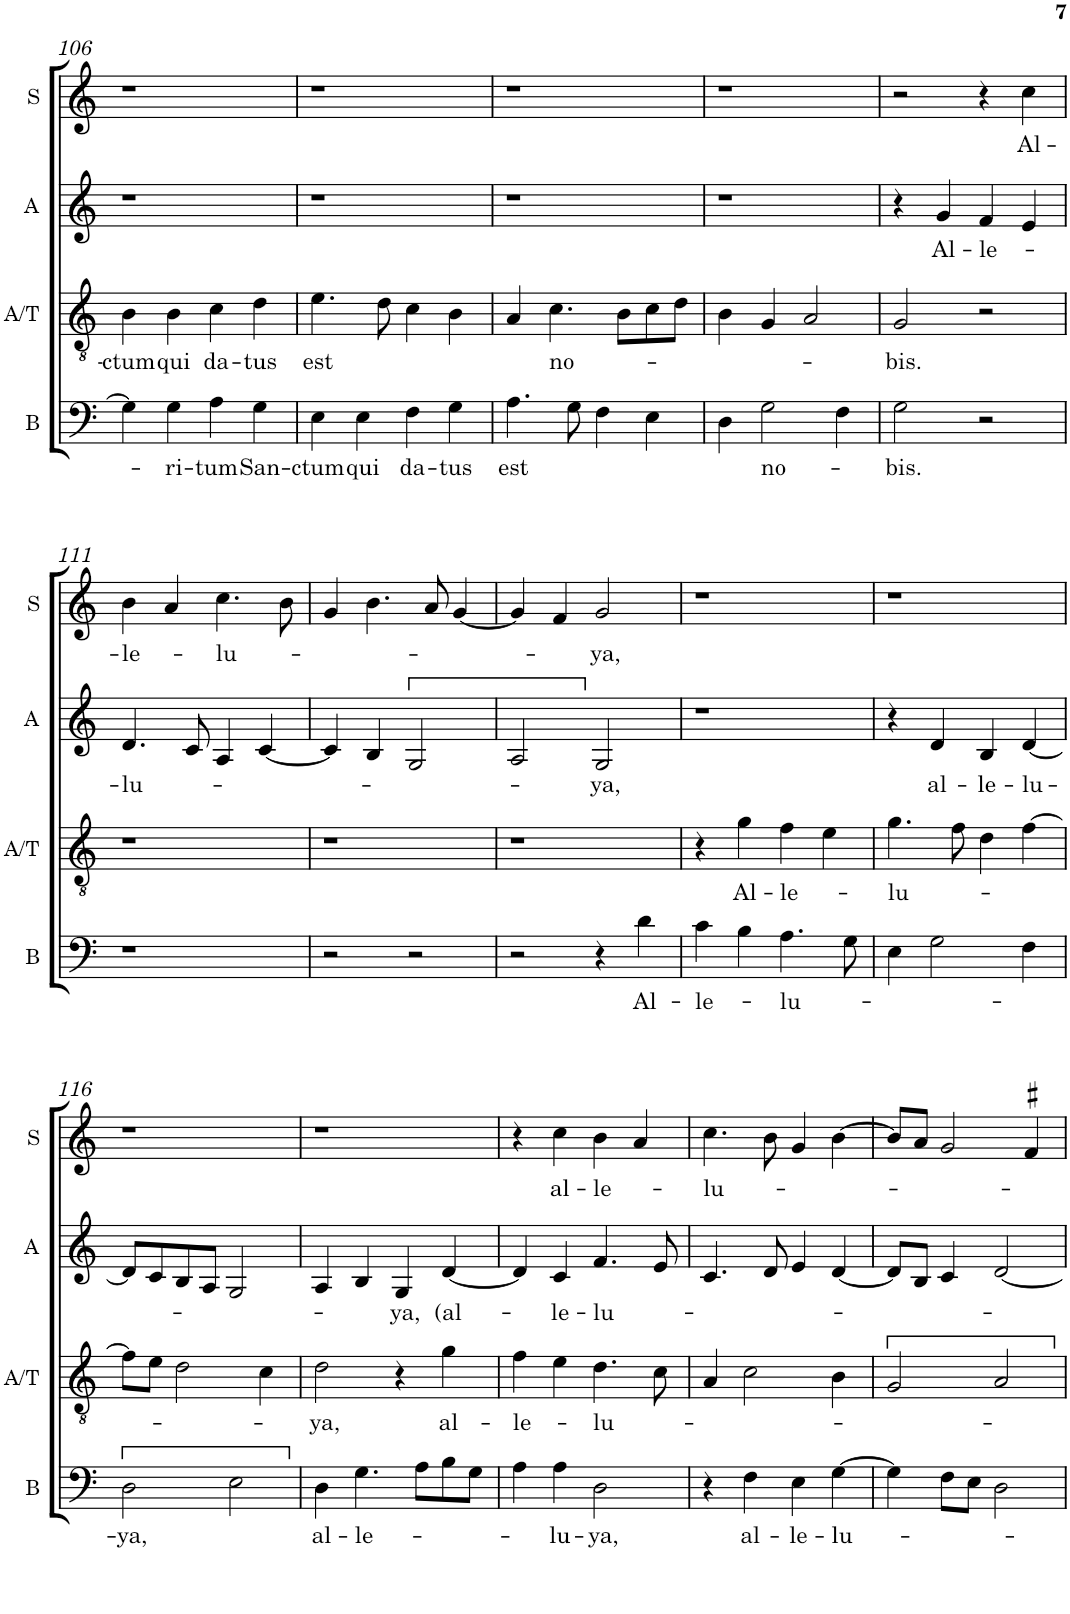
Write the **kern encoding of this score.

**kern	**text	**kern	**text	**kern	**text	**kern	**text
*part4	*part4	*part3	*part3	*part2	*part2	*part1	*part1
*staff4	*staff4	*staff3	*staff3	*staff2	*staff2	*staff1	*staff1
*I"B	*	*I"A/T	*	*I"A	*	*I"S	*
*I'B	*	*I'A/T	*	*I'A	*	*I'S	*
!!LO:PB:g=z
*clefF4	*	*clefGv2	*	*clefG2	*	*clefG2	*
*	*	*	*	*Trd4c7	*	*	*
*k[]	*	*k[]	*	*k[]	*	*k[]	*
*M2/2	*	*M2/2	*	*M2/2	*	*M2/2	*
*met(c|)	*	*met(c|)	*	*met(c|)	*	*met(c|)	*
=106	=106	=106	=106	=106	=106	=106	=106
!	!	!	!LO:LY:b	!	!	!	!
4G\]	.	4B\	-ctum	1r	.	1r	.
!	!LO:LY:b	!	!LO:LY:b	!	!	!	!
4G\	-ri-	4B\	qui	.	.	.	.
!	!LO:LY:b	!	!LO:LY:b	!	!	!	!
4A\	-tum	4c\	da-	.	.	.	.
!	!LO:LY:b	!	!LO:LY:b	!	!	!	!
4G\	San-	4d\	-tus	.	.	.	.
=107	=107	=107	=107	=107	=107	=107	=107
!	!LO:LY:b	!	!LO:LY:b	!	!	!	!
4E\	-ctum	4.e\	est	1r	.	1r	.
!	!LO:LY:b	!	!	!	!	!	!
4E\	qui	.	.	.	.	.	.
.	.	8d\	.	.	.	.	.
!	!LO:LY:b	!	!	!	!	!	!
4F\	da-	4c\	.	.	.	.	.
!	!LO:LY:b	!	!	!	!	!	!
4G\	-tus	4B\	.	.	.	.	.
=108	=108	=108	=108	=108	=108	=108	=108
!	!LO:LY:b	!	!	!	!	!	!
4.A\	est	4A/	.	1r	.	1r	.
!	!	!	!LO:LY:b	!	!	!	!
.	.	4.c\	no-	.	.	.	.
8G\	.	.	.	.	.	.	.
4F\	.	.	.	.	.	.	.
.	.	8B\L	.	.	.	.	.
4E\	.	8c\	.	.	.	.	.
.	.	8d\J	.	.	.	.	.
=109	=109	=109	=109	=109	=109	=109	=109
4D\	.	4B\	.	1r	.	1r	.
!	!LO:LY:b	!	!	!	!	!	!
2G\	no-	4G/	.	.	.	.	.
.	.	2A/	.	.	.	.	.
4F\	.	.	.	.	.	.	.
=110	=110	=110	=110	=110	=110	=110	=110
!	!LO:LY:b	!	!LO:LY:b	!	!	!	!
2G\	-bis.	2G/	-bis.	4r	.	2r	.
!	!	!	!	!	!LO:LY:b	!	!
.	.	.	.	4g/	Al-	.	.
!	!	!	!	!	!LO:LY:b	!	!
2r	.	2r	.	4f/	-le-	4r	.
!	!	!	!	!	!	!	!LO:LY:b
.	.	.	.	4e/	.	4cc\	Al-
!!LO:LB:g=z
=111	=111	=111	=111	=111	=111	=111	=111
!	!	!	!	!	!LO:LY:b	!	!LO:LY:b
1r	.	1r	.	4.d/	-lu-	4b\	-le-
.	.	.	.	.	.	4a/	.
.	.	.	.	8c/	.	.	.
!	!	!	!	!	!	!	!LO:LY:b
.	.	.	.	4A/	.	4.cc\	-lu-
.	.	.	.	[4c/	.	.	.
.	.	.	.	.	.	8b\	.
=112	=112	=112	=112	=112	=112	=112	=112
2r	.	1r	.	4c/]	.	4g/	.
.	.	.	.	4B/	.	4.b\	.
2r	.	.	.	2G/	.	.	.
.	.	.	.	.	.	8a/	.
.	.	.	.	.	.	[4g/	.
=113	=113	=113	=113	=113	=113	=113	=113
2r	.	1r	.	2A/	.	4g/]	.
.	.	.	.	.	.	4f/	.
!	!	!	!	!	!LO:LY:b	!	!LO:LY:b
4r	.	.	.	2G/	-ya,	2g/	-ya,
!	!LO:LY:b	!	!	!	!	!	!
4d\	Al-	.	.	.	.	.	.
=114	=114	=114	=114	=114	=114	=114	=114
!	!LO:LY:b	!	!	!	!	!	!
4c\	-le-	4r	.	1r	.	1r	.
!	!	!	!LO:LY:b	!	!	!	!
4B\	.	4g\	Al-	.	.	.	.
!	!LO:LY:b	!	!LO:LY:b	!	!	!	!
4.A\	-lu-	4f\	-le-	.	.	.	.
.	.	4e\	.	.	.	.	.
8G\	.	.	.	.	.	.	.
=115	=115	=115	=115	=115	=115	=115	=115
!	!	!	!LO:LY:b	!	!	!	!
4E\	.	4.g\	-lu-	4r	.	1r	.
!	!	!	!	!	!LO:LY:b	!	!
2G\	.	.	.	4d/	al-	.	.
.	.	8f\	.	.	.	.	.
!	!	!	!	!	!LO:LY:b	!	!
.	.	4d\	.	4B/	-le-	.	.
!	!	!	!	!	!LO:LY:b	!	!
4F\	.	[4f\	.	[4d/	-lu-	.	.
!!LO:LB:g=z
=116	=116	=116	=116	=116	=116	=116	=116
!	!LO:LY:b	!	!	!	!	!	!
2D\	-ya,	8f\L]	.	8d/L]	.	1r	.
.	.	8e\J	.	8c/	.	.	.
.	.	2d\	.	8B/	.	.	.
.	.	.	.	8A/J	.	.	.
2E\	.	.	.	2G/	.	.	.
.	.	4c\	.	.	.	.	.
=117	=117	=117	=117	=117	=117	=117	=117
!	!LO:LY:b	!	!LO:LY:b	!	!	!	!
4D\	al-	2d\	-ya,	4A/	.	1r	.
!	!LO:LY:b	!	!	!	!	!	!
4.G\	-le-	.	.	4B/	.	.	.
!	!	!	!	!	!LO:LY:b	!	!
.	.	4r	.	4G/	-ya,	.	.
8A\L	.	.	.	.	.	.	.
!	!	!	!LO:LY:b	!	!LO:LY:b	!	!
8B\	.	4g\	al-	[4d/	(al-	.	.
8G\J	.	.	.	.	.	.	.
=118	=118	=118	=118	=118	=118	=118	=118
!	!	!	!LO:LY:b	!	!	!	!
4A\	.	4f\	-le-	4d/]	.	4r	.
!	!LO:LY:b	!	!	!	!LO:LY:b	!	!LO:LY:b
4A\	-lu-	4e\	.	4c/	-le-	4cc\	al-
!	!LO:LY:b	!	!LO:LY:b	!	!LO:LY:b	!	!LO:LY:b
2D\	-ya,	4.d\	-lu-	4.f/	-lu-	4b\	-le-
.	.	.	.	.	.	4a/	.
.	.	8c\	.	8e/	.	.	.
=119	=119	=119	=119	=119	=119	=119	=119
!	!	!	!	!	!	!	!LO:LY:b
4r	.	4A/	.	4.c/	.	4.cc\	-lu-
!	!LO:LY:b	!	!	!	!	!	!
4F\	al-	2c\	.	.	.	.	.
.	.	.	.	8d/	.	8b\	.
!	!LO:LY:b	!	!	!	!	!	!
4E\	-le-	.	.	4e/	.	4g/	.
!	!LO:LY:b	!	!	!	!	!	!
[4G\	-lu-	4B\	.	[4d/	.	[4b\	.
=120	=120	=120	=120	=120	=120	=120	=120
4G\]	.	2G/	.	8d/L]	.	8b/L]	.
.	.	.	.	8B/J	.	8a/J	.
8F\L	.	.	.	4c/	.	2g/	.
8E\J	.	.	.	.	.	.	.
2D\	.	2A/	.	[2d/	.	.	.
.	.	.	.	.	.	4f#X/	.
=	=	=	=	=	=	=	=
*-	*-	*-	*-	*-	*-	*-	*-
